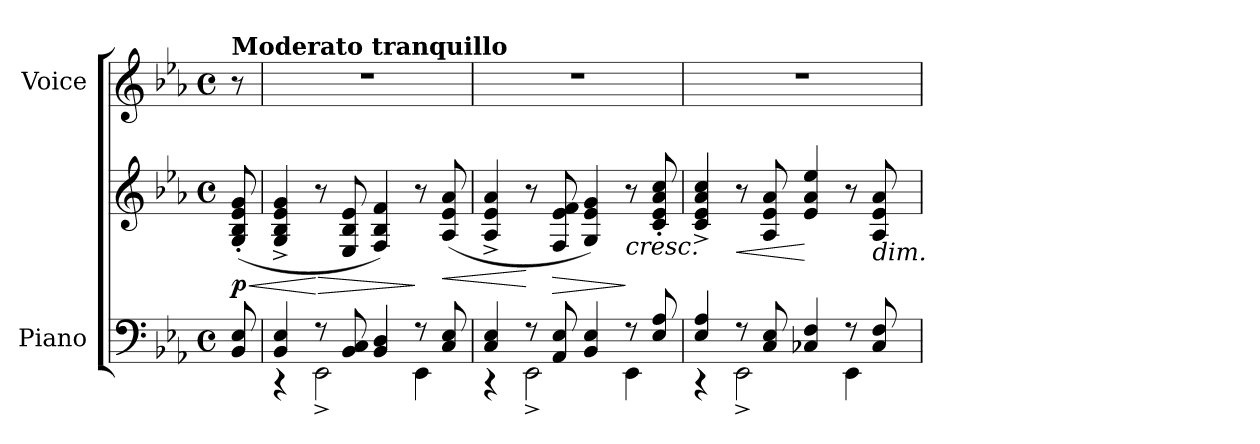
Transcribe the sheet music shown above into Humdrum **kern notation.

**kern	**kern	**dynam	**kern
*part2	*part2	*part2	*part1
*staff3	*staff2	*staff2/3	*staff1
*I"Piano	*	*	*I"Voice
*I'Pno	*	*	*
*clefF4	*clefG2	*	*clefG2
*k[b-e-a-]	*k[b-e-a-]	*	*k[b-e-a-]
*M4/4	*M4/4	*	*M4/4
*met(c)	*met(c)	*	*met(c)
=	=	=	=
!	!	!	!LO:TX:a:B:t=Moderato tranquillo
!	!	!LO:HP:b	!
!	!	!LO:DY:n=1:b	!
8BB-/ 8E-/	(8G/'> 8B-/'> 8e-/'> 8g/'>	< p	8r
=1	=1	=1	=1
*^	*	*	*
4BB-/ 4E-/	4r	4G/^> 4B-/^> 4e-/^> 4g/^>	.	1r
!	!	!	!LO:HP:n=1:b	!
8r	2EE-^\	8r	[ >	.
8BB-/ 8C/	.	8E-/ 8B-/ 8e-/	.	.
4BB-/ 4D/	.	4F/ 4B-/ 4f/)	.	.
8r	4EE-\	8r	]	.
!	!	!	!LO:HP:b	!
8C/ 8E-/	.	(>8A-/ 8e-/ 8a-/	<	.
=2	=2	=2	=2	=2
4C/ 4E-/	4r	4A-/^> 4e-/^> 4a-/^>	.	1r
8r	2EE-^\	8r	[	.
!	!	!	!LO:HP:b	!
8AA-/ 8E-/	.	8F/ 8e-/ 8f/	>	.
4BB-/ 4E-/	.	4G/ 4e-/ 4g/)	.	.
!	!	!LO:TX:b:i:t=cresc.	!	!
8r	4EE-\	8r	]	.
8E-/ 8A-/	.	8c/'> 8e-/'> 8a-/'> 8cc/'>	.	.
!!LO:LB:g=z
=3	=3	=3	=3	=3
4E-/ 4A-/	4r	4c/^> 4e-/^> 4a-/^> 4cc/^>	.	1r
!	!	!	!LO:HP:b	!
8r	2EE-^\	8r	<	.
8C/ 8E-/	.	8A-/ 8e-/ 8a-/	.	.
4C-X/ 4F/	.	4e-/ 4a-/ 4ee-/	[	.
8r	4EE-\	8r	.	.
!	!	!LO:TX:b:i:t=dim.	!	!
8C-/ 8F/	.	8A-/ 8e-/ 8a-/	.	.
*v	*v	*	*	*
=	=	=	=
*-	*-	*-	*-
